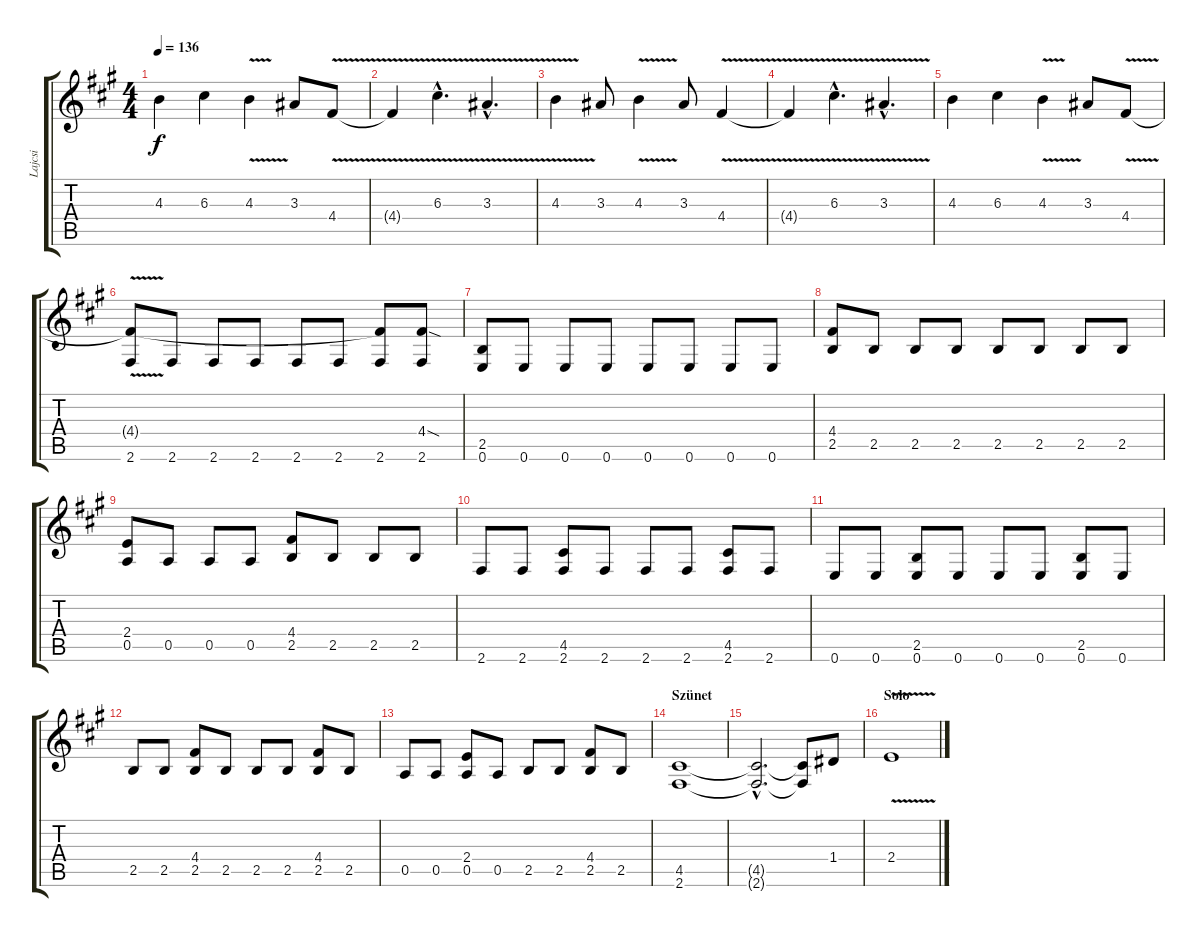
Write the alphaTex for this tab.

\track ("Lajcsi" "Lajcsi") {instrument distortionguitar}
\staff {score tabs}
\tuning (E4 B3 G3 D3 A2 E2) {hide}
\ts (4 4)
\tempo 136
\clef g2
\ks f#minor
4.3.4{dy f} 6.3.4 4.3{v}.4 3.3.8 4.4{v}.8 |
4.4{t}.4 6.3{v hac}.4{d} 3.3{v hac}.4{d} |
4.3{v}.4 3.3.8 4.3{v}.4 3.3.8 4.4{v}.4 |
4.4{t}.4 6.3{v hac}.4{d} 3.3{v hac}.4{d} |
4.3.4 6.3.4 4.3{v}.4 3.3.8 4.4{v}.8 |
(4.4{t} 2.6).8 2.6.8 2.6.8 2.6.8 2.6.8 2.6.8 (4.4{t} 2.6).8 (4.4{sod} 2.6).8 |
(2.5 0.6).8 0.6.8 0.6.8 0.6.8 0.6.8 0.6.8 0.6.8 0.6.8 |
(4.4 2.5).8 2.5.8 2.5.8 2.5.8 2.5.8 2.5.8 2.5.8 2.5.8 |
(2.4 0.5).8 0.5.8 0.5.8 0.5.8 (4.4 2.5).8 2.5.8 2.5.8 2.5.8 |
2.6.8 2.6.8 (4.5 2.6).8 2.6.8 2.6.8 2.6.8 (4.5 2.6).8 2.6.8 |
0.6.8 0.6.8 (2.5 0.6).8 0.6.8 0.6.8 0.6.8 (2.5 0.6).8 0.6.8 |
2.5.8 2.5.8 (4.4 2.5).8 2.5.8 2.5.8 2.5.8 (4.4 2.5).8 2.5.8 |
0.5.8 0.5.8 (2.4 0.5).8 0.5.8 2.5.8 2.5.8 (4.4 2.5).8 2.5.8 |
\section ("" "Szünet")
(4.5 2.6).1 |
(4.5{hac t} 2.6{hac t}).2{d} (4.5{t} 2.6{t}).8 1.4.8{volume 16} |
\section ("" "Solo")
2.4{v}.1
